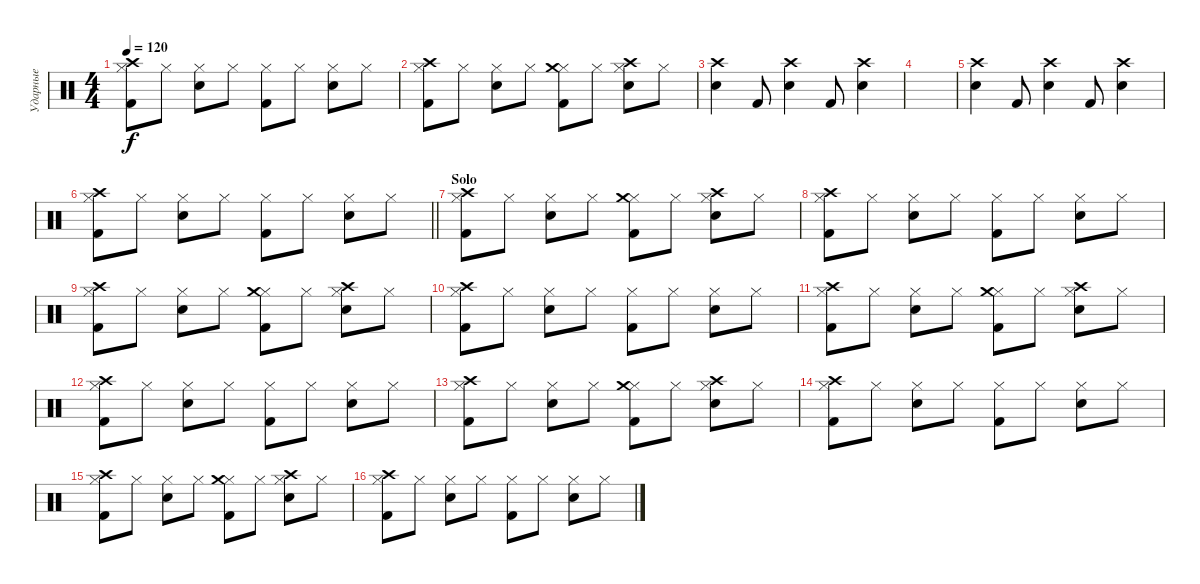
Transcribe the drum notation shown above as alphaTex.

\track ("Ударные" "Ударные") {instrument percussion}
\staff {score}
\articulation defaults
\ts (4 4)
\tempo 120
\clef neutral
\ks c
("Hi-Hat (closed)" "Kick (hit) 2" "Crash high (hit)").8{dy f} "Hi-Hat (closed)".8 ("Hi-Hat (closed)" "Electric Snare (hit)").8 "Hi-Hat (closed)".8 ("Hi-Hat (closed)" "Kick (hit) 2").8 "Hi-Hat (closed)".8 ("Hi-Hat (closed)" "Snare (hit) 2").8 "Hi-Hat (closed)".8 |
("Hi-Hat (closed)" "Kick (hit) 2" "Crash high (hit)").8 "Hi-Hat (closed)".8 ("Hi-Hat (closed)" "Electric Snare (hit)").8 "Hi-Hat (closed)".8 ("Hi-Hat (closed)" "Kick (hit) 2" "Crash medium (hit)").8 "Hi-Hat (closed)".8 ("Hi-Hat (closed)" "Snare (hit) 2" "Crash high (hit)").8 "Hi-Hat (closed)".8 |
("Crash high (hit)" "Electric Snare (hit)").4 "Kick (hit) 2".8 ("Crash high (hit)" "Electric Snare (hit)").4 "Kick (hit) 2".8 ("Crash high (hit)" "Electric Snare (hit)").4 |
|
("Crash high (hit)" "Electric Snare (hit)").4 "Kick (hit) 2".8 ("Crash high (hit)" "Electric Snare (hit)").4 "Kick (hit) 2".8 ("Crash high (hit)" "Electric Snare (hit)").4 |
\barLineRight lightlight
("Hi-Hat (closed)" "Kick (hit) 2" "Crash high (hit)").8 "Hi-Hat (closed)".8 ("Hi-Hat (closed)" "Electric Snare (hit)").8 "Hi-Hat (closed)".8 ("Hi-Hat (closed)" "Kick (hit) 2").8 "Hi-Hat (closed)".8 ("Hi-Hat (closed)" "Snare (hit) 2").8 "Hi-Hat (closed)".8 |
\section ("" "Solo")
("Hi-Hat (closed)" "Kick (hit) 2" "Crash high (hit)").8 "Hi-Hat (closed)".8 ("Hi-Hat (closed)" "Electric Snare (hit)").8 "Hi-Hat (closed)".8 ("Hi-Hat (closed)" "Kick (hit) 2" "Crash medium (hit)").8 "Hi-Hat (closed)".8 ("Hi-Hat (closed)" "Snare (hit) 2" "Crash high (hit)").8 "Hi-Hat (closed)".8 |
("Hi-Hat (closed)" "Kick (hit) 2" "Crash high (hit)").8 "Hi-Hat (closed)".8 ("Hi-Hat (closed)" "Electric Snare (hit)").8 "Hi-Hat (closed)".8 ("Hi-Hat (closed)" "Kick (hit) 2").8 "Hi-Hat (closed)".8 ("Hi-Hat (closed)" "Snare (hit) 2").8 "Hi-Hat (closed)".8 |
("Hi-Hat (closed)" "Kick (hit) 2" "Crash high (hit)").8 "Hi-Hat (closed)".8 ("Hi-Hat (closed)" "Electric Snare (hit)").8 "Hi-Hat (closed)".8 ("Hi-Hat (closed)" "Kick (hit) 2" "Crash medium (hit)").8 "Hi-Hat (closed)".8 ("Hi-Hat (closed)" "Snare (hit) 2" "Crash high (hit)").8 "Hi-Hat (closed)".8 |
("Hi-Hat (closed)" "Kick (hit) 2" "Crash high (hit)").8 "Hi-Hat (closed)".8 ("Hi-Hat (closed)" "Electric Snare (hit)").8 "Hi-Hat (closed)".8 ("Hi-Hat (closed)" "Kick (hit) 2").8 "Hi-Hat (closed)".8 ("Hi-Hat (closed)" "Snare (hit) 2").8 "Hi-Hat (closed)".8 |
("Hi-Hat (closed)" "Kick (hit) 2" "Crash high (hit)").8 "Hi-Hat (closed)".8 ("Hi-Hat (closed)" "Electric Snare (hit)").8 "Hi-Hat (closed)".8 ("Hi-Hat (closed)" "Kick (hit) 2" "Crash medium (hit)").8 "Hi-Hat (closed)".8 ("Hi-Hat (closed)" "Snare (hit) 2" "Crash high (hit)").8 "Hi-Hat (closed)".8 |
("Hi-Hat (closed)" "Kick (hit) 2" "Crash high (hit)").8 "Hi-Hat (closed)".8 ("Hi-Hat (closed)" "Electric Snare (hit)").8 "Hi-Hat (closed)".8 ("Hi-Hat (closed)" "Kick (hit) 2").8 "Hi-Hat (closed)".8 ("Hi-Hat (closed)" "Snare (hit) 2").8 "Hi-Hat (closed)".8 |
("Hi-Hat (closed)" "Kick (hit) 2" "Crash high (hit)").8 "Hi-Hat (closed)".8 ("Hi-Hat (closed)" "Electric Snare (hit)").8 "Hi-Hat (closed)".8 ("Hi-Hat (closed)" "Kick (hit) 2" "Crash medium (hit)").8 "Hi-Hat (closed)".8 ("Hi-Hat (closed)" "Snare (hit) 2" "Crash high (hit)").8 "Hi-Hat (closed)".8 |
("Hi-Hat (closed)" "Kick (hit) 2" "Crash high (hit)").8 "Hi-Hat (closed)".8 ("Hi-Hat (closed)" "Electric Snare (hit)").8 "Hi-Hat (closed)".8 ("Hi-Hat (closed)" "Kick (hit) 2").8 "Hi-Hat (closed)".8 ("Hi-Hat (closed)" "Snare (hit) 2").8 "Hi-Hat (closed)".8 |
("Hi-Hat (closed)" "Kick (hit) 2" "Crash high (hit)").8 "Hi-Hat (closed)".8 ("Hi-Hat (closed)" "Electric Snare (hit)").8 "Hi-Hat (closed)".8 ("Hi-Hat (closed)" "Kick (hit) 2" "Crash medium (hit)").8 "Hi-Hat (closed)".8 ("Hi-Hat (closed)" "Snare (hit) 2" "Crash high (hit)").8 "Hi-Hat (closed)".8 |
("Hi-Hat (closed)" "Kick (hit) 2" "Crash high (hit)").8 "Hi-Hat (closed)".8 ("Hi-Hat (closed)" "Electric Snare (hit)").8 "Hi-Hat (closed)".8 ("Hi-Hat (closed)" "Kick (hit) 2").8 "Hi-Hat (closed)".8 ("Hi-Hat (closed)" "Snare (hit) 2").8 "Hi-Hat (closed)".8
